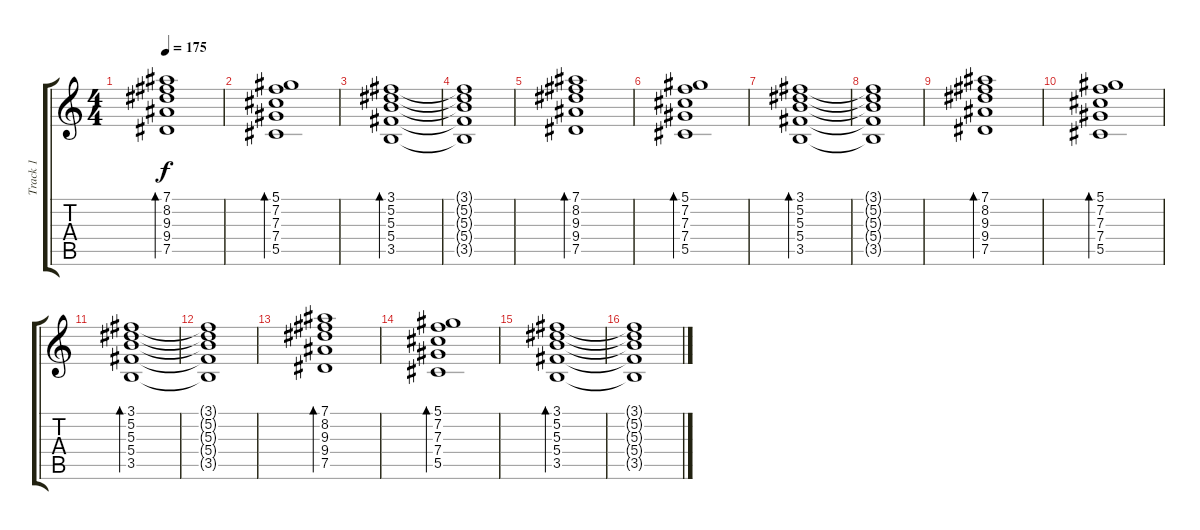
\track ("Track 1" "Track 1") {instrument electricguitarclean}
\staff {score tabs}
\tuning (Eb4 Bb3 Gb3 Db3 Ab2 Db2) {hide}
\ts (4 4)
\tempo 175
\clef g2
\ks c
(7.1 8.2 9.3 9.4 7.5).1{bd 60 dy f instrument electricguitarclean} |
(5.1 7.2 7.3 7.4 5.5).1{bd 60} |
(3.1 5.2 5.3 5.4 3.5).1{bd 60} |
(3.1{t} 5.2{t} 5.3{t} 5.4{t} 3.5{t}).1 |
(7.1 8.2 9.3 9.4 7.5).1{bd 60} |
(5.1 7.2 7.3 7.4 5.5).1{bd 60} |
(3.1 5.2 5.3 5.4 3.5).1{bd 60} |
(3.1{t} 5.2{t} 5.3{t} 5.4{t} 3.5{t}).1 |
(7.1 8.2 9.3 9.4 7.5).1{bd 60} |
(5.1 7.2 7.3 7.4 5.5).1{bd 60} |
(3.1 5.2 5.3 5.4 3.5).1{bd 60} |
(3.1{t} 5.2{t} 5.3{t} 5.4{t} 3.5{t}).1 |
(7.1 8.2 9.3 9.4 7.5).1{bd 60} |
(5.1 7.2 7.3 7.4 5.5).1{bd 60} |
(3.1 5.2 5.3 5.4 3.5).1{bd 60} |
(3.1{t} 5.2{t} 5.3{t} 5.4{t} 3.5{t}).1
